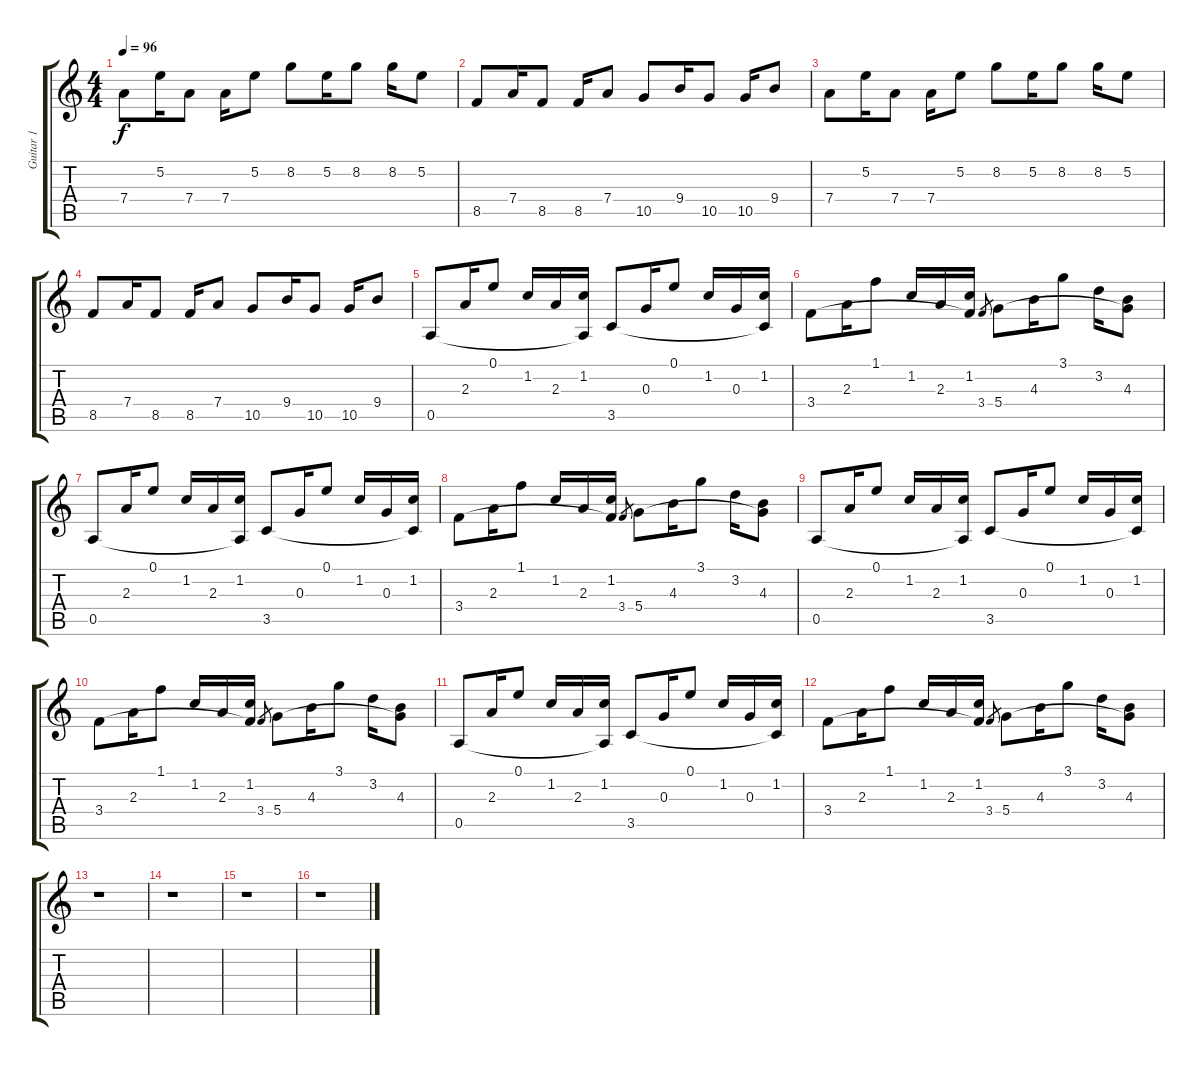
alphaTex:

\track ("Guitar 1" "Guitar 1") {instrument overdrivenguitar}
\staff {score tabs}
\tuning (E4 B3 G3 D3 A2 E2) {hide}
\ts (4 4)
\tempo 96
\clef g2
\ks c
7.4.8{dy f instrument overdrivenguitar} 5.2.16 7.4.8 7.4.16 5.2.8 8.2.8 5.2.16 8.2.8 8.2.16 5.2.8 |
8.5.8 7.4.16 8.5.8 8.5.16 7.4.8 10.5.8 9.4.16 10.5.8 10.5.16 9.4.8 |
7.4.8 5.2.16 7.4.8 7.4.16 5.2.8 8.2.8 5.2.16 8.2.8 8.2.16 5.2.8 |
8.5.8 7.4.16 8.5.8 8.5.16 7.4.8 10.5.8 9.4.16 10.5.8 10.5.16 9.4.8 |
0.5.8{volume 10 instrument electricguitarjazz} 2.3.16 0.1.8 1.2.16 2.3.16 (1.2 0.5{t}).16 3.5.8 0.3.16 0.1.8 1.2.16 0.3.16 (1.2 3.5{t}).16 |
3.4.8 2.3.16 1.1.8 1.2.16 2.3.16 (1.2 3.4{t}).16 3.4.8{gr} 5.4.8 4.3.16 3.1.8 3.2.16 (4.3 5.4{t}).8 |
0.5.8{volume 10 instrument electricguitarjazz} 2.3.16 0.1.8 1.2.16 2.3.16 (1.2 0.5{t}).16 3.5.8 0.3.16 0.1.8 1.2.16 0.3.16 (1.2 3.5{t}).16 |
3.4.8 2.3.16 1.1.8 1.2.16 2.3.16 (1.2 3.4{t}).16 3.4.8{gr} 5.4.8 4.3.16 3.1.8 3.2.16 (4.3 5.4{t}).8 |
0.5.8{volume 10 instrument electricguitarjazz} 2.3.16 0.1.8 1.2.16 2.3.16 (1.2 0.5{t}).16 3.5.8 0.3.16 0.1.8 1.2.16 0.3.16 (1.2 3.5{t}).16 |
3.4.8 2.3.16 1.1.8 1.2.16 2.3.16 (1.2 3.4{t}).16 3.4.8{gr} 5.4.8 4.3.16 3.1.8 3.2.16 (4.3 5.4{t}).8 |
0.5.8{volume 10 instrument electricguitarjazz} 2.3.16 0.1.8 1.2.16 2.3.16 (1.2 0.5{t}).16 3.5.8 0.3.16 0.1.8 1.2.16 0.3.16 (1.2 3.5{t}).16 |
3.4.8 2.3.16 1.1.8 1.2.16 2.3.16 (1.2 3.4{t}).16 3.4.8{gr} 5.4.8 4.3.16 3.1.8 3.2.16 (4.3 5.4{t}).8 |
r.1 |
r.1 |
r.1 |
r.1
